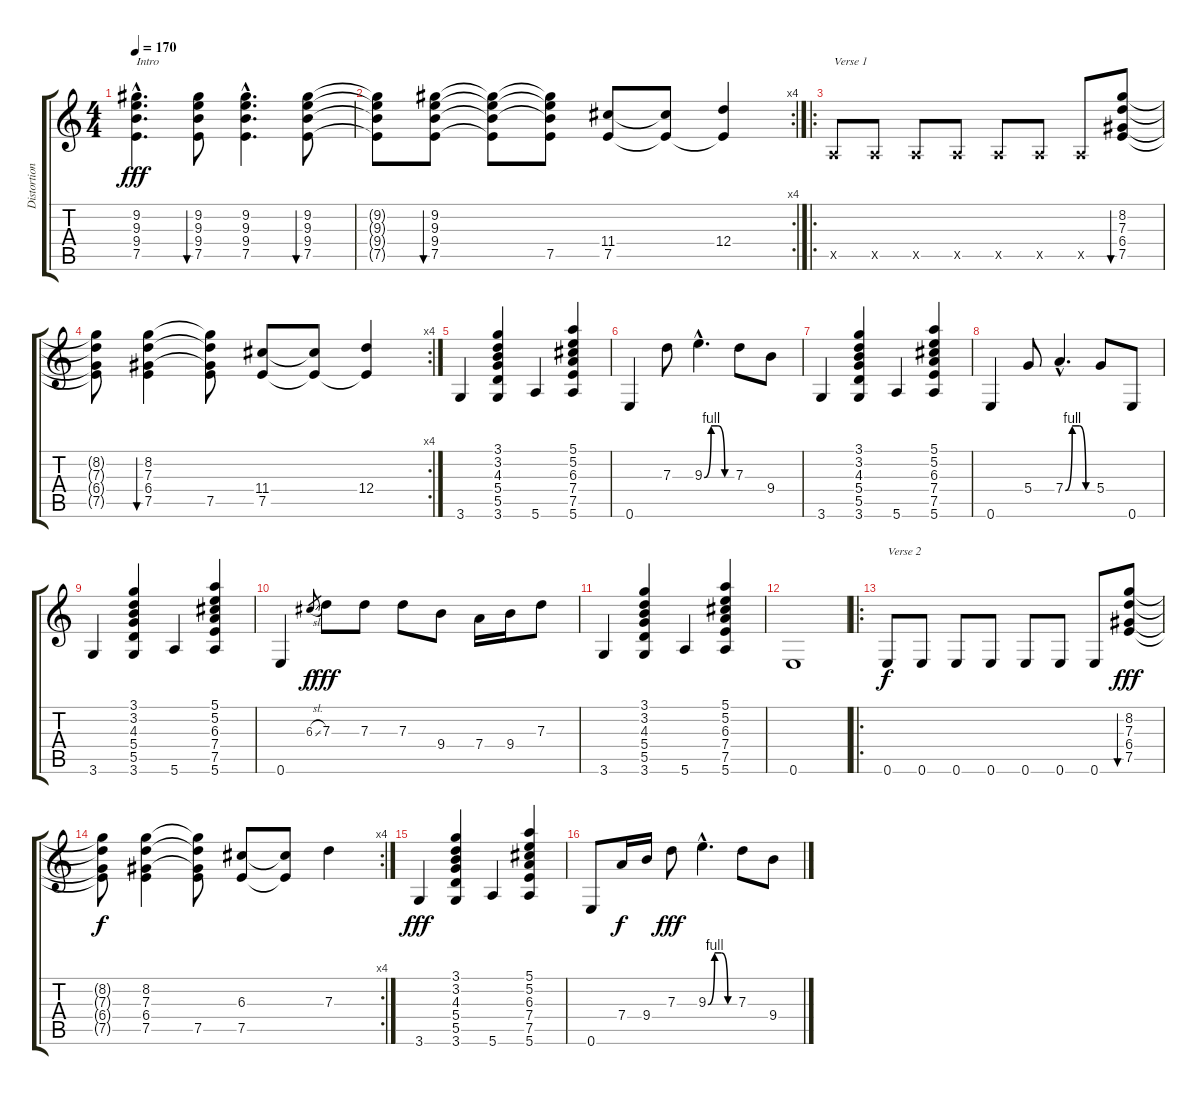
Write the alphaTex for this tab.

\track ("Distortion Guitar 1" "Distortion") {instrument distortionguitar}
\staff {score tabs}
\tuning (E4 B3 G3 D3 A2 E2) {hide}
\ts (4 4)
\tempo 170
\clef g2
\ks c
(9.2{hac} 9.3{hac} 9.4{hac} 7.5{hac}).4{d txt "Intro" dy fff instrument distortionguitar} (9.2 9.3 9.4 7.5).8{bu 240} (9.2{hac} 9.3{hac} 9.4{hac} 7.5{hac}).4{d} (9.2 9.3 9.4 7.5).8{bu 240} |
\rc 4
(9.2{t} 9.3{t} 9.4{t} 7.5{t}).8 (9.2 9.3 9.4 7.5).8{bu 240} (9.2{t} 9.3{t} 9.4{t} 7.5{t}).8 (9.2{t} 9.3{t} 9.4{t} 7.5).8 (11.4 7.5).8 (11.4{t} 7.5{t}).8 (12.4 7.5{t}).4 |
\ro
0.5{x}.8{txt "Verse 1"} 0.5{x}.8 0.5{x}.8 0.5{x}.8 0.5{x}.8 0.5{x}.8 0.5{x}.8 (8.2 7.3 6.4 7.5).8{bu 240} |
\rc 4
(8.2{t} 7.3{t} 6.4{t} 7.5{t}).8 (8.2 7.3 6.4 7.5).4{bu 240} (8.2{t} 7.3{t} 6.4{t} 7.5).8 (11.4 7.5).8 (11.4{t} 7.5{t}).8 (12.4 7.5{t}).4 |
3.6.4 (3.1 3.2 4.3 5.4 5.5 3.6).4 5.6.4 (5.1 5.2 6.3 7.4 7.5 5.6).4 |
0.6.4 7.3.8 9.3{be (custom 0 0 15 4 30 4 45 0 60 0) hac}.4{d} 7.3.8 9.4.8 |
3.6.4 (3.1 3.2 4.3 5.4 5.5 3.6).4 5.6.4 (5.1 5.2 6.3 7.4 7.5 5.6).4 |
0.6.4 5.4.8 7.4{be (custom 0 0 15 4 30 4 45 0 60 0) hac}.4{d} 5.4.8 0.6.8 |
3.6.4 (3.1 3.2 4.3 5.4 5.5 3.6).4 5.6.4 (5.1 5.2 6.3 7.4 7.5 5.6).4 |
0.6.4 6.3{sl}.8{gr dy f} 7.3.8{dy fff} 7.3.8 7.3.8 9.4.8 7.4.16 9.4.16 7.3.8 |
3.6.4 (3.1 3.2 4.3 5.4 5.5 3.6).4 5.6.4 (5.1 5.2 6.3 7.4 7.5 5.6).4 |
0.6.1 |
\ro
0.6.8{txt "Verse 2" dy f} 0.6.8 0.6.8 0.6.8 0.6.8 0.6.8 0.6.8 (8.2 7.3 6.4 7.5).8{bu 240 dy fff} |
\rc 4
(8.2{t} 7.3{t} 6.4{t} 7.5{t}).8{dy f} (8.2 7.3 6.4 7.5).4 (8.2{t} 7.3{t} 6.4{t} 7.5).8 (6.3 7.5).8 (6.3{t} 7.5{t}).8 7.3.4 |
3.6.4{dy fff} (3.1 3.2 4.3 5.4 5.5 3.6).4 5.6.4 (5.1 5.2 6.3 7.4 7.5 5.6).4 |
0.6.8 7.4.16{dy f} 9.4.16 7.3.8{dy fff} 9.3{be (custom 0 0 15 4 30 4 45 0 60 0) hac}.4{d} 7.3.8 9.4.8
